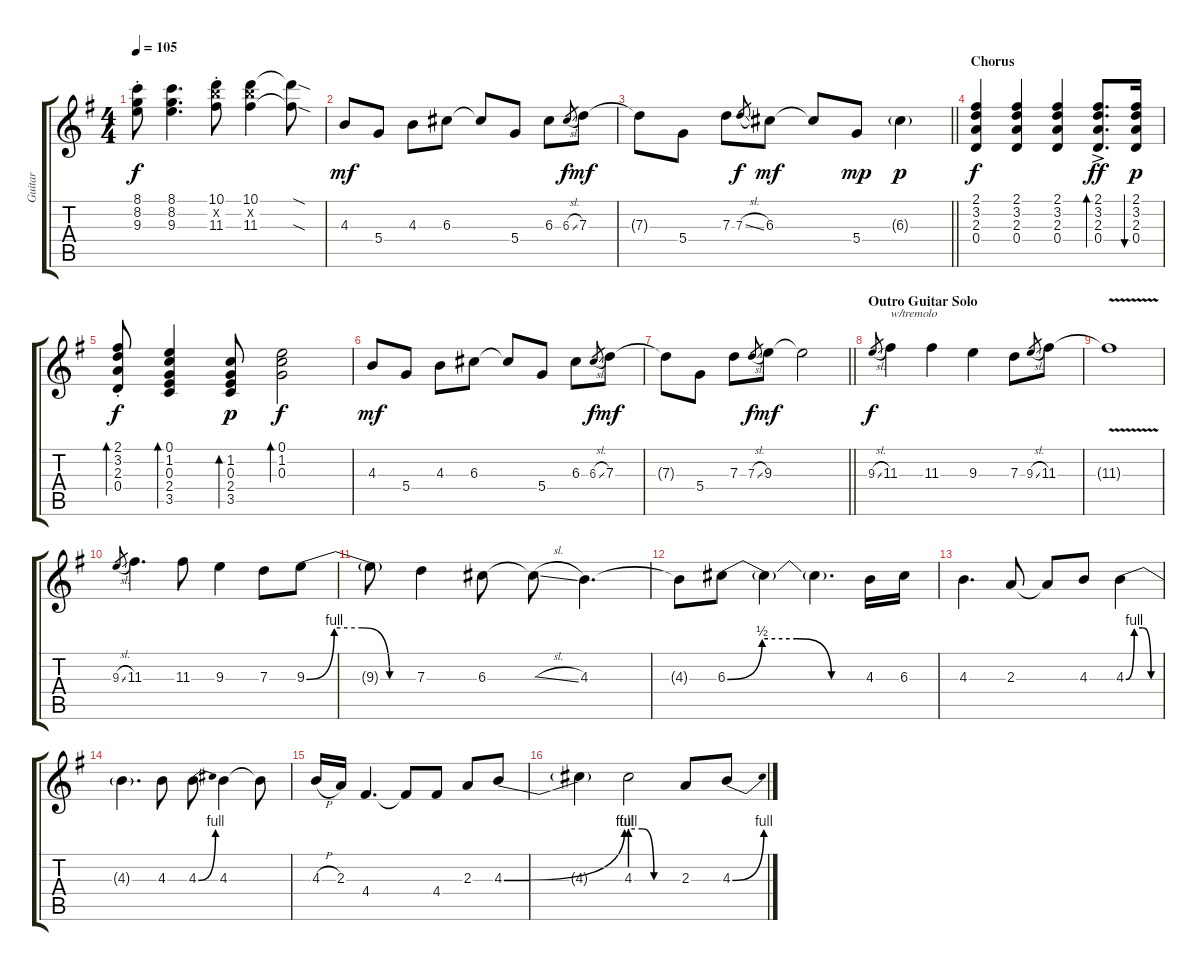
\track ("Guitar" "Guitar") {instrument electricguitarjazz}
\staff {score tabs}
\tuning (E4 B3 G3 D3 A2 E2) {hide}
\ts (4 4)
\tempo 105
\clef g2
\ks eminor
(8.1{st} 8.2{st} 9.3{st}).8{dy f} (8.1 8.2 9.3).4{d} (10.1{st} 12.2{st x} 11.3{st}).8 (10.1 12.2{x} 11.3).4 (10.1{sod t} 11.3{sod t}).8 |
4.3.8{dy mf} 5.4.8 4.3.8 6.3.8 6.3{t}.8 5.4.8 6.3.8 6.3{sl}.8{gr dy f} 7.3.8{dy mf} |
\barLineRight lightlight
7.3{t}.8 5.4.8 7.3.8 7.3{sl}.8{gr dy f} 6.3.8{dy mf} 6.3{t}.8 5.4.8{dy mp} 6.3{g}.4{dy p} |
\section ("" "Chorus")
(2.1 3.2 2.3 0.4).4{dy f} (2.1 3.2 2.3 0.4).4 (2.1 3.2 2.3 0.4).4 (2.1{ac} 3.2{ac} 2.3{ac} 0.4{ac}).8{d bd 30 dy ff} (2.1 3.2 2.3 0.4).16{bu 30 dy p} |
(2.1{st} 3.2{st} 2.3{st} 0.4{st}).8{bd 30 dy f} (0.1 1.2 0.3 2.4 3.5).4{bd 30} (1.2 0.3 2.4 3.5).8{bd 30 dy p} (0.1 1.2 0.3).2{bd 30 dy f} |
4.3.8{dy mf} 5.4.8 4.3.8 6.3.8 6.3{t}.8 5.4.8 6.3.8 6.3{sl}.8{gr dy f} 7.3.8{dy mf} |
\barLineRight lightlight
7.3{t}.8 5.4.8 7.3.8 7.3{sl}.8{gr dy f} 9.3.8{dy mf} 9.3{t}.2 |
\section ("" "Outro Guitar Solo")
9.3{sl}.8{gr dy f} 11.3.4{txt "w/tremolo" instrument electricguitarjazz} 11.3.4 9.3.4 7.3.8 9.3{sl}.8{gr} 11.3.8 |
11.3{v t}.1 |
9.3{sl}.8{gr} 11.3.4{d} 11.3.8 9.3.4 7.3.8 9.3{be (custom 0 0 15 4 30 4 45 0 60 0)}.8 |
9.3{t}.8 7.3.4 6.3.8 6.3{sl t}.8 4.3.4{d} |
4.3{t}.8 6.3{be (custom 0 0 15 2 30 2 45 0 60 0)}.8 6.3{t}.4 6.3{t}.4{d} 4.3.16 6.3.16 |
4.3.4{d} 2.3.8 2.3{t}.8 4.3.8 4.3{be (custom 0 0 15 4 30 4 45 0 60 0)}.4 |
4.3{t}.4{d} 4.3.8 4.3{be (bend 0 0 60 4)}.8 4.3.4 4.3{t}.8 |
4.3{h}.16 2.3.16 4.4.4{d} 4.4{t}.8 4.4.8 2.3.8 4.3{be (bend 0 0 60 4)}.8 |
4.3{t}.4 4.3{be (custom 0 4 15 4 30 0 60 0)}.2 2.3.8 4.3{be (bend 0 0 60 4)}.8
